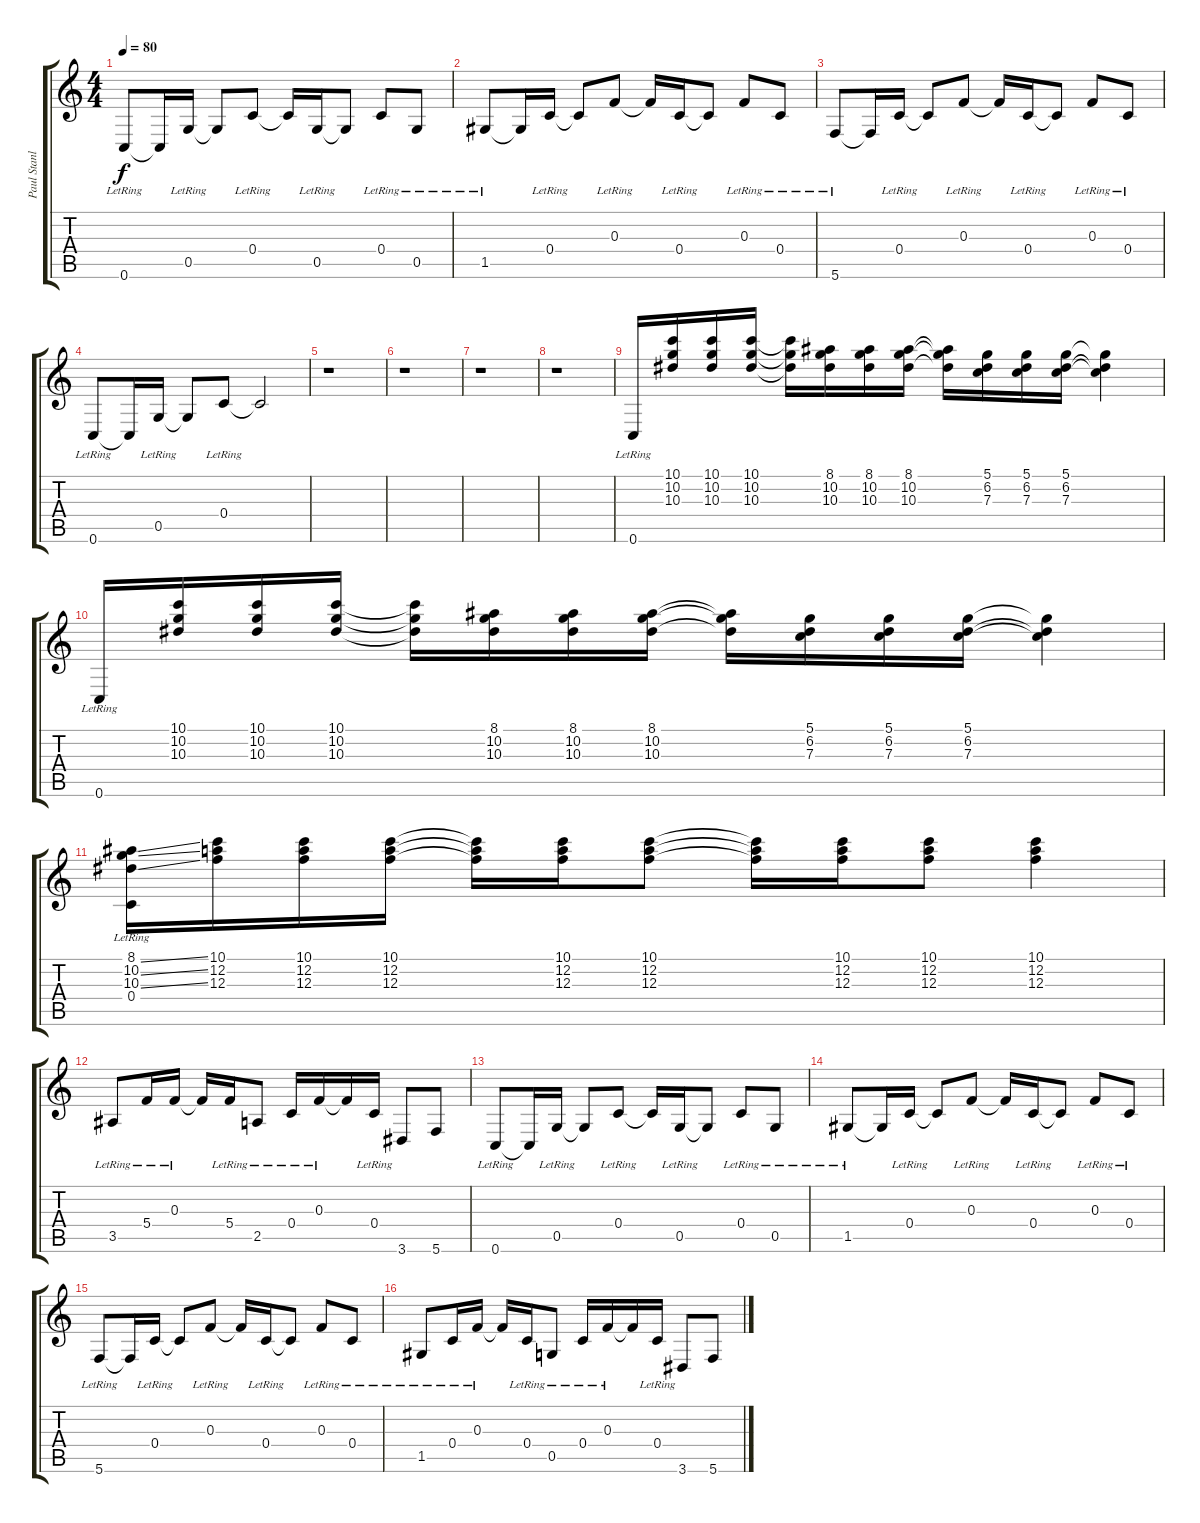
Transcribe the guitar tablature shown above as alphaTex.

\track ("Paul Stanley" "Paul Stanl") {instrument acousticguitarsteel}
\staff {score tabs}
\tuning (D4 A3 F3 C3 G2 C2) {hide}
\ts (4 4)
\tempo 80
\clef g2
\ks c
0.6{lr}.8{dy f} 0.6{t}.16 0.5{lr}.16 0.5{t}.8 0.4{lr}.8 0.4{t}.16 0.5{lr}.16 0.5{t}.8 0.4{lr}.8 0.5{lr}.8 |
1.5{lr}.8 1.5{t}.16 0.4{lr}.16 0.4{t}.8 0.3{lr}.8 0.3{t}.16 0.4{lr}.16 0.4{t}.8 0.3{lr}.8 0.4{lr}.8 |
5.6{lr}.8 5.6{t}.16 0.4{lr}.16 0.4{t}.8 0.3{lr}.8 0.3{t}.16 0.4{lr}.16 0.4{t}.8 0.3{lr}.8 0.4{lr}.8 |
0.6{lr}.8 0.6{t}.16 0.5{lr}.16 0.5{t}.8 0.4{lr}.8 0.4{t}.2 |
r.1 |
r.1 |
r.1 |
r.1 |
0.6{lr}.16 (10.1 10.2 10.3).16 (10.1 10.2 10.3).16 (10.1 10.2 10.3).16 (10.1{t} 10.2{t} 10.3{t}).16 (8.1 10.2 10.3).16 (8.1 10.2 10.3).16 (8.1 10.2 10.3).16 (8.1{t} 10.2{t} 10.3{t}).16 (5.1 6.2 7.3).16 (5.1 6.2 7.3).16 (5.1 6.2 7.3).16 (5.1{t} 6.2{t} 7.3{t}).4 |
0.6{lr}.16 (10.1 10.2 10.3).16 (10.1 10.2 10.3).16 (10.1 10.2 10.3).16 (10.1{t} 10.2{t} 10.3{t}).16 (8.1 10.2 10.3).16 (8.1 10.2 10.3).16 (8.1 10.2 10.3).16 (8.1{t} 10.2{t} 10.3{t}).16 (5.1 6.2 7.3).16 (5.1 6.2 7.3).16 (5.1 6.2 7.3).16 (5.1{t} 6.2{t} 7.3{t}).4 |
(8.1{ss} 10.2{ss} 10.3{ss} 0.4{lr}).16 (10.1 12.2 12.3).16 (10.1 12.2 12.3).16 (10.1 12.2 12.3).16 (10.1{t} 12.2{t} 12.3{t}).16 (10.1 12.2 12.3).16 (10.1 12.2 12.3).8 (10.1{t} 12.2{t} 12.3{t}).16 (10.1 12.2 12.3).16 (10.1 12.2 12.3).8 (10.1 12.2 12.3).4 |
3.5{lr}.8 5.4{lr}.16 0.3{lr}.16 0.3{t}.16 5.4{lr}.16 2.5{lr}.8 0.4{lr}.16 0.3{lr}.16 0.3{t}.16 0.4{lr}.16 3.6.8 5.6.8 |
0.6{lr}.8 0.6{t}.16 0.5{lr}.16 0.5{t}.8 0.4{lr}.8 0.4{t}.16 0.5{lr}.16 0.5{t}.8 0.4{lr}.8 0.5{lr}.8 |
1.5{lr}.8 1.5{t}.16 0.4{lr}.16 0.4{t}.8 0.3{lr}.8 0.3{t}.16 0.4{lr}.16 0.4{t}.8 0.3{lr}.8 0.4{lr}.8 |
5.6{lr}.8 5.6{t}.16 0.4{lr}.16 0.4{t}.8 0.3{lr}.8 0.3{t}.16 0.4{lr}.16 0.4{t}.8 0.3{lr}.8 0.4{lr}.8 |
1.5{lr}.8 0.4{lr}.16 0.3{lr}.16 0.3{t}.16 0.4{lr}.16 0.5{lr}.8 0.4{lr}.16 0.3{lr}.16 0.3{t}.16 0.4{lr}.16 3.6.8 5.6.8
